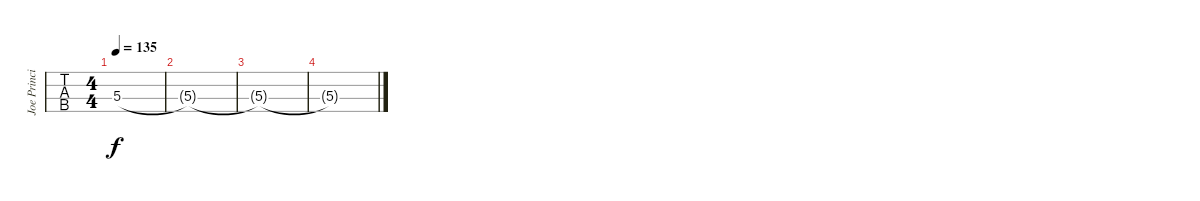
\track ("Joe Principe - Bass" "Joe Princi") {instrument electricbassfinger}
\staff {tabs}
\tuning (Gb2 Db2 Ab1 Eb1) {hide}
\ts (4 4)
\tempo 135
\clef f4
\ks c
5.3.1{dy f} |
5.3{t}.1{volume 0} |
5.3{t}.1 |
5.3{t}.1
